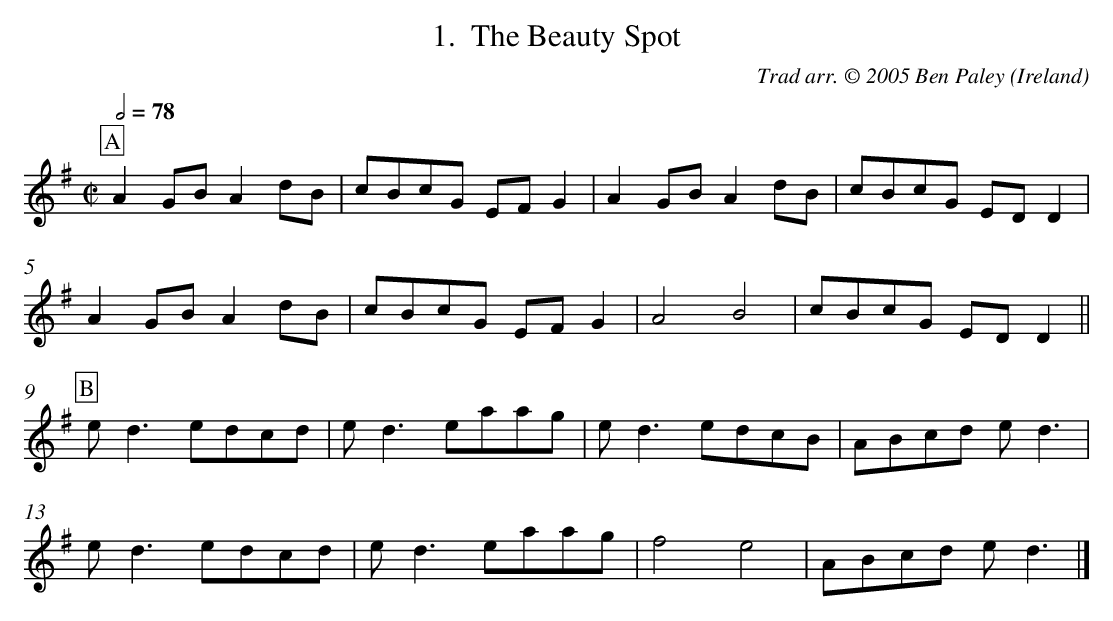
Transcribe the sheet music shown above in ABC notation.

X:1
T:The Beauty Spot
L:1/8
M:C|
C:Trad arr. © 2005 Ben Paley
O:Ireland
Q:1/2=78
K:D Mixolydian
P:A
A2 GB A2 dB | cBcG EF G2 | A2 GB A2 dB | cBcG ED D2 |
A2 GB A2 dB | cBcG EF G2 | A4 B4 | cBcG ED D2 ||
P:B
e d3 edcd | e d3 eaag | e d3 edcB | ABcd e d3 |
e d3 edcd | e d3 eaag | f4 e4 | ABcd e d3 |]
